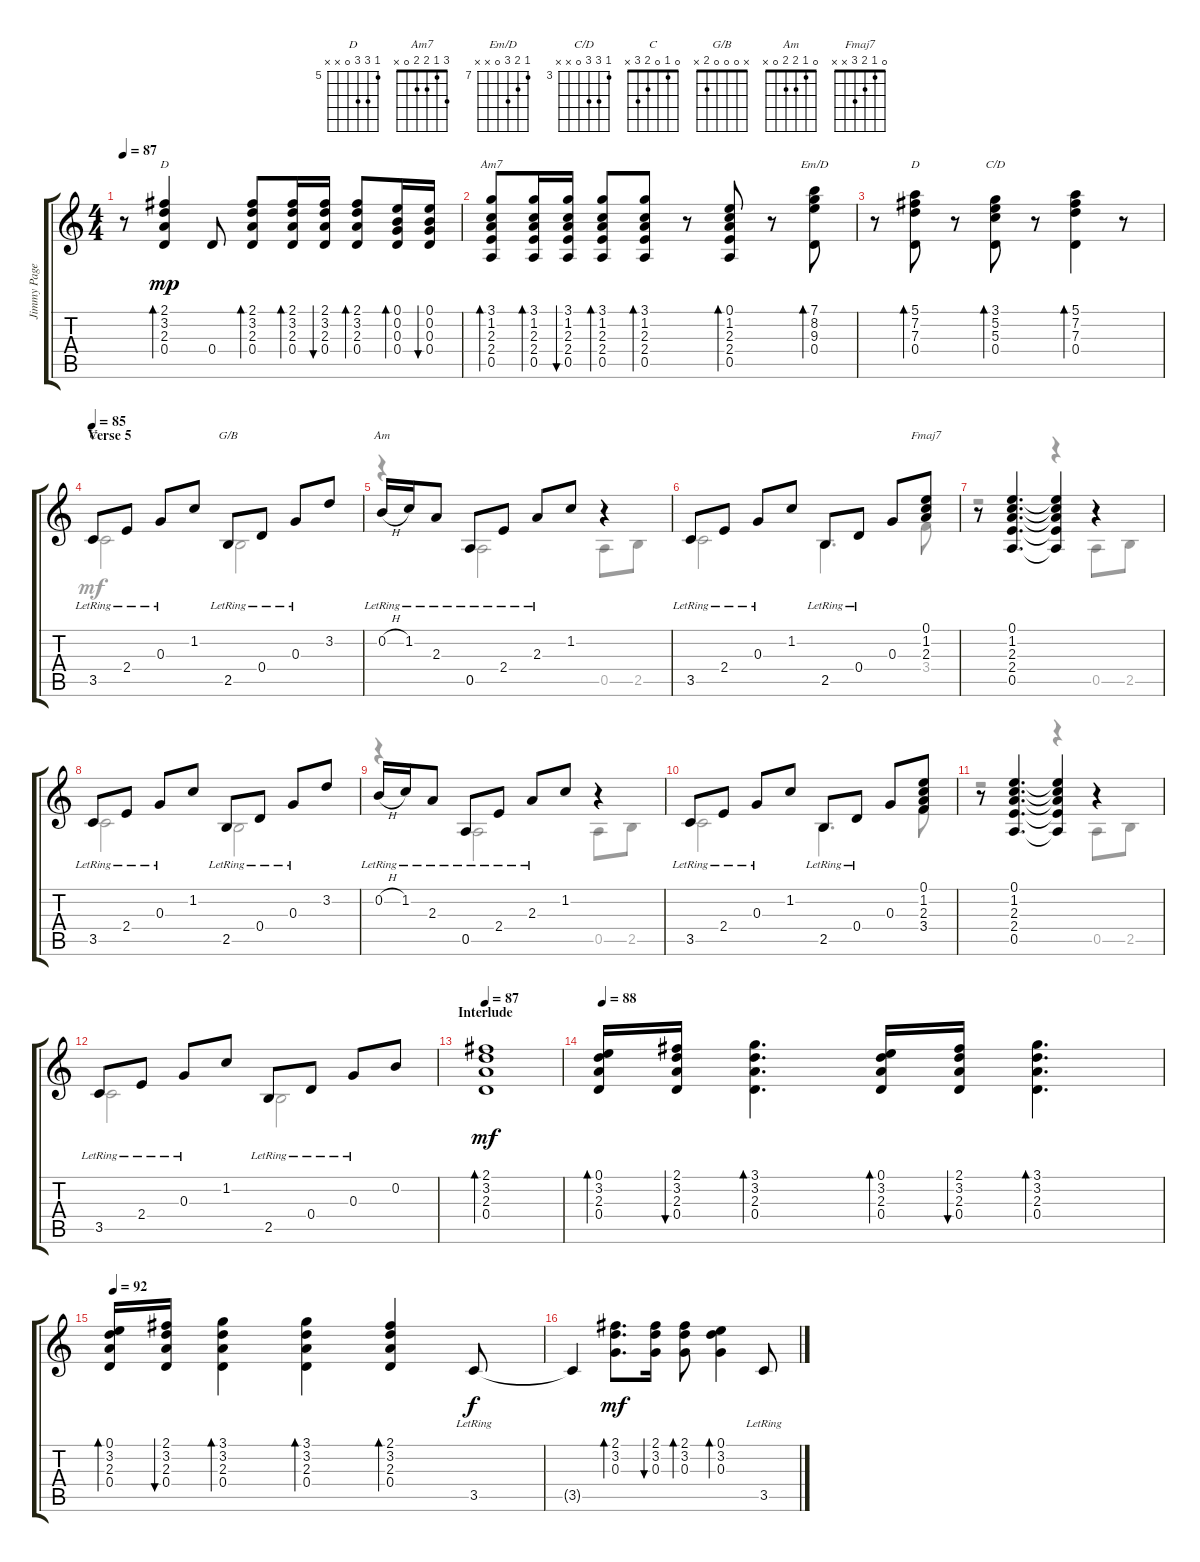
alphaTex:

\track ("Jimmy Page - Rhythm Electric Guitar 1" "Jimmy Page") {instrument electricguitarclean}
\staff {score tabs}
\tuning (E4 B3 G3 D3 A2 E2) {hide}
\chord ("D" 2 3 2 0 x x)
\chord ("Am7" 3 1 2 2 0 x)
\chord ("Em/D" 7 8 9 0 x x) {firstfret 7}
\chord ("D" 5 7 7 0 x x) {firstfret 5}
\chord ("C/D" 3 5 5 0 x x) {firstfret 3}
\chord ("C" 0 1 0 2 3 x)
\chord ("G/B" x 0 0 0 2 x)
\chord ("Am" 0 1 2 2 0 x)
\chord ("Fmaj7" 0 1 2 3 x x)
\voice
\ts (4 4)
\tempo 87
\clef g2
\ks c
r.8{dy mp} (2.1 3.2 2.3 0.4).4{bd 30 ch "D"} 0.4.8 (2.1 3.2 2.3 0.4).8{bd 30} (2.1 3.2 2.3 0.4).16{bd 60} (2.1 3.2 2.3 0.4).16{bu 60} (2.1 3.2 2.3 0.4).8{bd 60} (0.1 0.2 0.3 0.4).16{bd 30} (0.1 0.2 0.3 0.4).16{bu 60} |
(3.1 1.2 2.3 2.4 0.5).8{bd 30 ch "Am7"} (3.1 1.2 2.3 2.4 0.5).16{bd 30} (3.1 1.2 2.3 2.4 0.5).16{bu 30} (3.1 1.2 2.3 2.4 0.5).8{bd 30} (3.1 1.2 2.3 2.4 0.5).8{bd 30} r.8 (0.1 1.2 2.3 2.4 0.5).8{bd 30} r.8 (7.1 8.2 9.3 0.4).8{bd 30 ch "Em/D"} |
r.8 (5.1 7.2 7.3 0.4).8{bd 30 ch "D"} r.8 (3.1 5.2 5.3 0.4).8{bd 30 ch "C/D"} r.8 (5.1 7.2 7.3 0.4).4{bd 30} r.8 |
\section ("" "Verse 5")
\tempo 85
3.5{lr}.8{ch "C"} 2.4{lr}.8 0.3{lr}.8 1.2.8 2.5{lr}.8{ch "G/B"} 0.4{lr}.8 0.3{lr}.8 3.2.8 |
0.2{h lr}.16{ch "Am"} 1.2{lr}.16 2.3{lr}.8 0.5{lr}.8 2.4{lr}.8 2.3{lr}.8 1.2.8 r.4 |
3.5{lr}.8 2.4{lr}.8 0.3{lr}.8 1.2.8 2.5{lr}.8 0.4{lr}.8 0.3.8 (0.1 1.2 2.3).8{ch "Fmaj7"} |
r.8 (0.1 1.2 2.3 2.4 0.5).4{d} (0.1{t} 1.2{t} 2.3{t} 2.4{t} 0.5{t}).4 r.4 |
3.5{lr}.8 2.4{lr}.8 0.3{lr}.8 1.2.8 2.5{lr}.8 0.4{lr}.8 0.3{lr}.8 3.2.8 |
0.2{h lr}.16 1.2{lr}.16 2.3{lr}.8 0.5{lr}.8 2.4{lr}.8 2.3{lr}.8 1.2.8 r.4 |
3.5{lr}.8 2.4{lr}.8 0.3{lr}.8 1.2.8 2.5{lr}.8 0.4{lr}.8 0.3.8 (0.1 1.2 2.3 3.4).8 |
r.8 (0.1 1.2 2.3 2.4 0.5).4{d} (0.1{t} 1.2{t} 2.3{t} 2.4{t} 0.5{t}).4 r.4 |
3.5{lr}.8 2.4{lr}.8 0.3{lr}.8 1.2.8 2.5{lr}.8 0.4{lr}.8 0.3{lr}.8 0.2.8 |
\section ("" "Interlude")
\tempo 87
(2.1 3.2 2.3 0.4).1{bd 30 dy mf} |
\tempo 88
(0.1 3.2 2.3 0.4).16{bd 30} (2.1 3.2 2.3 0.4).16{bu 30} (3.1 3.2 2.3 0.4).4{d bd 30} (0.1 3.2 2.3 0.4).16{bd 30} (2.1 3.2 2.3 0.4).16{bu 30} (3.1 3.2 2.3 0.4).4{d bd 30} |
\tempo 92
(0.1 3.2 2.3 0.4).16{bd 30} (2.1 3.2 2.3 0.4).16{bu 30} (3.1 3.2 2.3 0.4).4{bd 30} (3.1 3.2 2.3 0.4).4{bd 30} (2.1 3.2 2.3 0.4).4{bd 30} 3.5{lr}.8{dy f} |
3.5{t}.4 (2.1 3.2 0.3).8{d bd 30 dy mf} (2.1 3.2 0.3).16{bu 60} (2.1 3.2 0.3).8{bd 60} (0.1 3.2 0.3).4{bd 30} 3.5{lr}.8
\voice
\clef g2
\ottava regular
\simile none
\ks c
|
|
|
3.5.2 2.5.2 |
r.4 0.5.2 0.5.8 2.5.8 |
3.5.2 2.5.4{d} 3.4.8 |
r.2 r.4 0.5.8 2.5.8 |
3.5.2 2.5.2 |
r.4 0.5.2 0.5.8 2.5.8 |
3.5.2 2.5.4{d} 3.4.8 |
r.2 r.4 0.5.8 2.5.8 |
3.5.2 2.5.2 |
|
|
|
